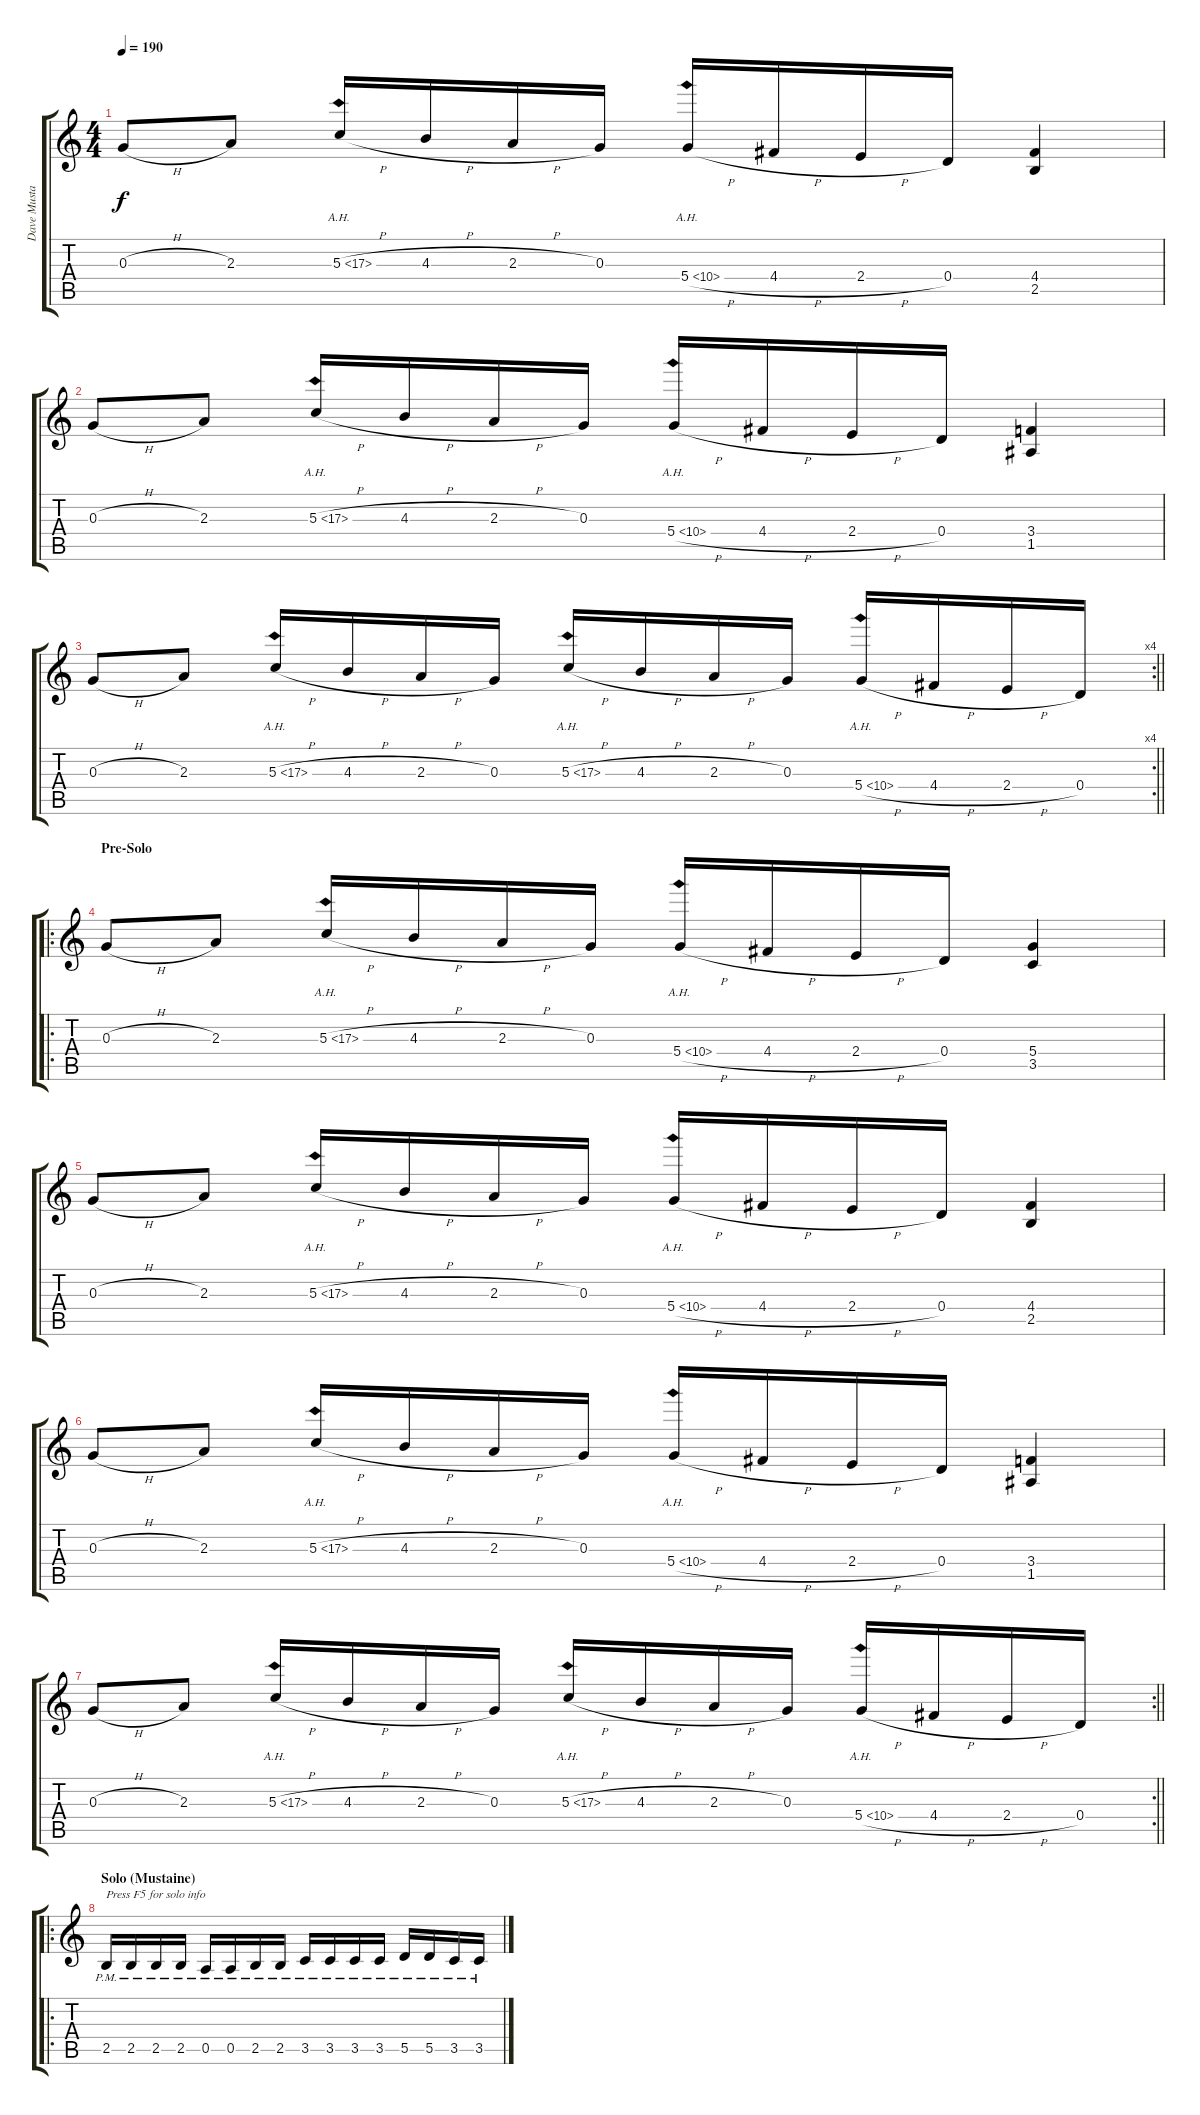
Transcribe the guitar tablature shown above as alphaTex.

\track ("Dave Mustaine" "Dave Musta") {instrument distortionguitar}
\staff {score tabs}
\tuning (E4 B3 G3 D3 A2 E2) {hide}
\ts (4 4)
\tempo 190
\clef g2
\ks c
0.3{h}.8{dy f} 2.3.8 5.3{ah 12 h}.16 4.3{h}.16 2.3{h}.16 0.3.16 5.4{ah 5 h}.16 4.4{h}.16 2.4{h}.16 0.4.16 (4.4 2.5).4 |
0.3{h}.8 2.3.8 5.3{ah 12 h}.16 4.3{h}.16 2.3{h}.16 0.3.16 5.4{ah 5 h}.16 4.4{h}.16 2.4{h}.16 0.4.16 (3.4 1.5).4 |
\rc 4
\barLineRight lightlight
0.3{h}.8 2.3.8 5.3{ah 12 h}.16 4.3{h}.16 2.3{h}.16 0.3.16 5.3{ah 12 h}.16 4.3{h}.16 2.3{h}.16 0.3.16 5.4{ah 5 h}.16 4.4{h}.16 2.4{h}.16 0.4.16 |
\ro
\section ("" "Pre-Solo")
0.3{h}.8 2.3.8 5.3{ah 12 h}.16 4.3{h}.16 2.3{h}.16 0.3.16 5.4{ah 5 h}.16 4.4{h}.16 2.4{h}.16 0.4.16 (5.4 3.5).4 |
0.3{h}.8 2.3.8 5.3{ah 12 h}.16 4.3{h}.16 2.3{h}.16 0.3.16 5.4{ah 5 h}.16 4.4{h}.16 2.4{h}.16 0.4.16 (4.4 2.5).4 |
0.3{h}.8 2.3.8 5.3{ah 12 h}.16 4.3{h}.16 2.3{h}.16 0.3.16 5.4{ah 5 h}.16 4.4{h}.16 2.4{h}.16 0.4.16 (3.4 1.5).4 |
\rc 2
\barLineRight lightlight
0.3{h}.8 2.3.8 5.3{ah 12 h}.16 4.3{h}.16 2.3{h}.16 0.3.16 5.3{ah 12 h}.16 4.3{h}.16 2.3{h}.16 0.3.16 5.4{ah 5 h}.16 4.4{h}.16 2.4{h}.16 0.4.16 |
\ro
\section ("" "Solo (Mustaine)")
2.5{pm}.16{txt "Press F5 for solo info"} 2.5{pm}.16 2.5{pm}.16 2.5{pm}.16 0.5{pm}.16 0.5{pm}.16 2.5{pm}.16 2.5{pm}.16 3.5{pm}.16 3.5{pm}.16 3.5{pm}.16 3.5{pm}.16 5.5{pm}.16 5.5{pm}.16 3.5{pm}.16 3.5{pm}.16
